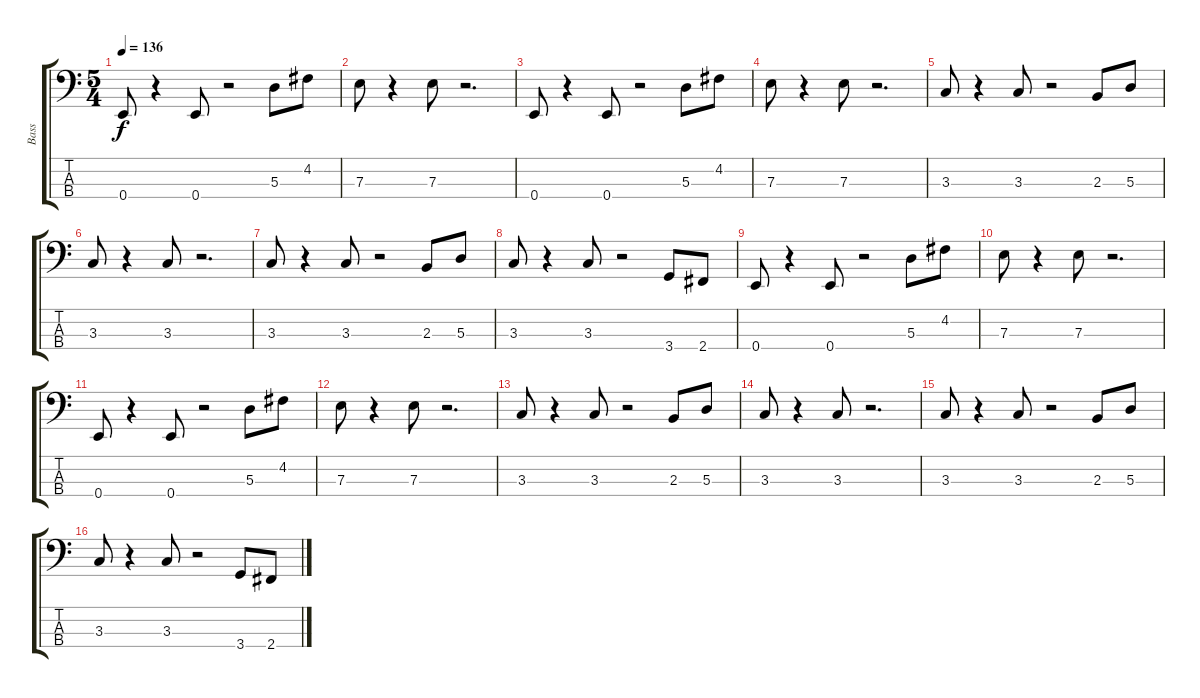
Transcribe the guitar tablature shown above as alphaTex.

\track ("Bass" "Bass") {instrument slapbass2}
\staff {score tabs}
\tuning (G2 D2 A1 E1) {hide}
\ts (5 4)
\tempo 136
\clef f4
\ks c
0.4.8{dy f instrument slapbass2} r.4 0.4.8 r.2 5.3.8 4.2.8 |
7.3.8 r.4 7.3.8 r.2{d} |
0.4.8 r.4 0.4.8 r.2 5.3.8 4.2.8 |
7.3.8 r.4 7.3.8 r.2{d} |
3.3.8 r.4 3.3.8 r.2 2.3.8 5.3.8 |
3.3.8 r.4 3.3.8 r.2{d} |
3.3.8 r.4 3.3.8 r.2 2.3.8 5.3.8 |
3.3.8 r.4 3.3.8 r.2 3.4.8 2.4.8 |
0.4.8 r.4 0.4.8 r.2 5.3.8 4.2.8 |
7.3.8 r.4 7.3.8 r.2{d} |
0.4.8 r.4 0.4.8 r.2 5.3.8 4.2.8 |
7.3.8 r.4 7.3.8 r.2{d} |
3.3.8 r.4 3.3.8 r.2 2.3.8 5.3.8 |
3.3.8 r.4 3.3.8 r.2{d} |
3.3.8 r.4 3.3.8 r.2 2.3.8 5.3.8 |
3.3.8 r.4 3.3.8 r.2 3.4.8 2.4.8
